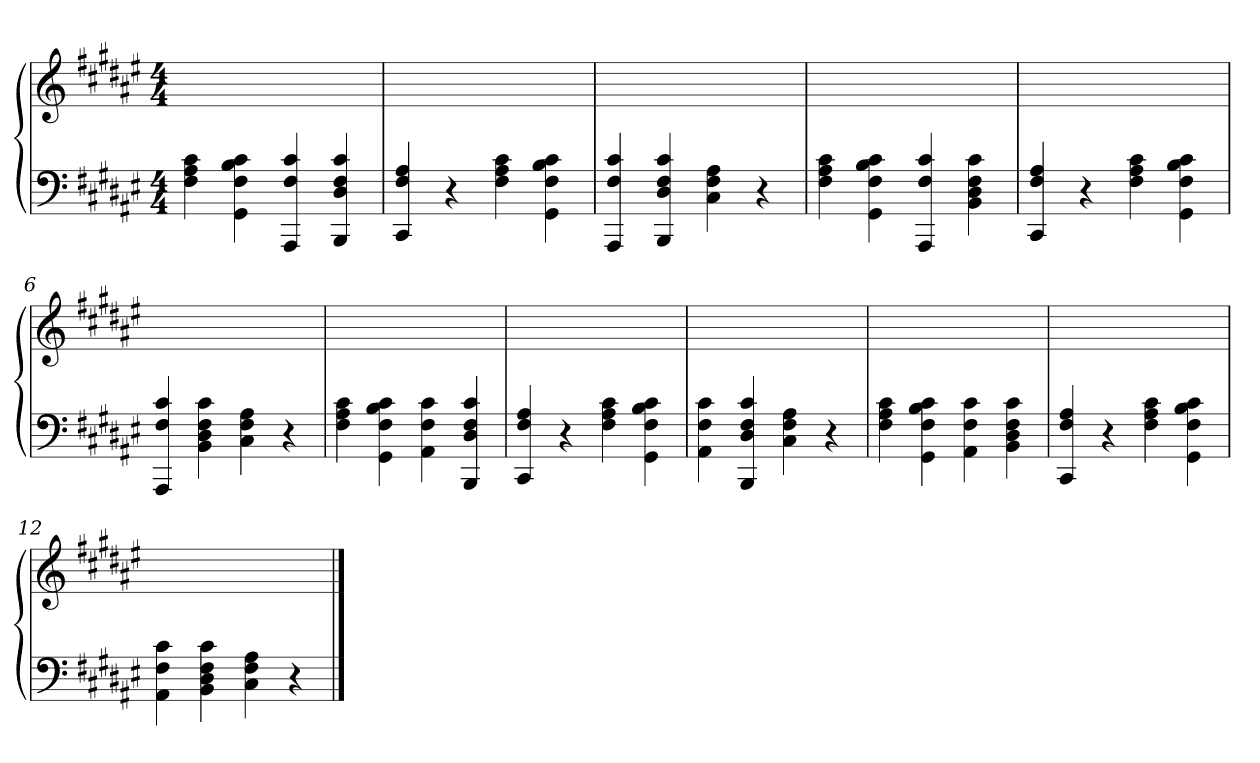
**kern	**kern
*part2	*part1
*staff2	*staff1
*clefF4	*clefG2
*k[f#c#g#d#a#e#]	*k[f#c#g#d#a#e#]
*F#:	*F#:
*M4/4	*M4/4
*MM60	*MM60
=1	=1
4F# 4A# 4c#	1ryy
4GG# 4F# 4B 4c#	.
4AAA# 4F# 4c#	.
4BBB 4D# 4F# 4c#	.
=2	=2
4CC# 4F# 4A#	1ryy
4r	.
4F# 4A# 4c#	.
4GG# 4F# 4B 4c#	.
=3	=3
4AAA# 4F# 4c#	1ryy
4BBB 4D# 4F# 4c#	.
4C# 4F# 4A#	.
4r	.
=4	=4
4F# 4A# 4c#	1ryy
4GG# 4F# 4B 4c#	.
4AAA# 4F# 4c#	.
4BB 4D# 4F# 4c#	.
=5	=5
4CC# 4F# 4A#	1ryy
4r	.
4F# 4A# 4c#	.
4GG# 4F# 4B 4c#	.
=6	=6
4AAA# 4F# 4c#	1ryy
4BB 4D# 4F# 4c#	.
4C# 4F# 4A#	.
4r	.
=7	=7
4F# 4A# 4c#	1ryy
4GG# 4F# 4B 4c#	.
4AA# 4F# 4c#	.
4BBB 4D# 4F# 4c#	.
=8	=8
4CC# 4F# 4A#	1ryy
4r	.
4F# 4A# 4c#	.
4GG# 4F# 4B 4c#	.
=9	=9
4AA# 4F# 4c#	1ryy
4BBB 4D# 4F# 4c#	.
4C# 4F# 4A#	.
4r	.
=10	=10
4F# 4A# 4c#	1ryy
4GG# 4F# 4B 4c#	.
4AA# 4F# 4c#	.
4BB 4D# 4F# 4c#	.
=11	=11
4CC# 4F# 4A#	1ryy
4r	.
4F# 4A# 4c#	.
4GG# 4F# 4B 4c#	.
=12	=12
4AA# 4F# 4c#	1ryy
4BB 4D# 4F# 4c#	.
4C# 4F# 4A#	.
4r	.
==	==
*-	*-
